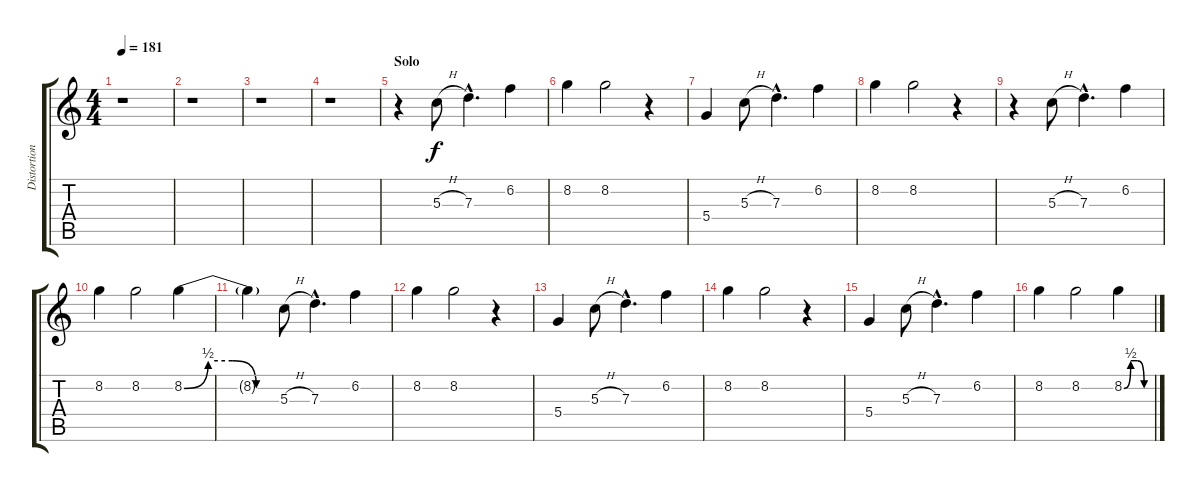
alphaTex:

\track ("Distortion Guitar" "Distortion") {instrument overdrivenguitar}
\staff {score tabs}
\tuning (E4 B3 G3 D3 A2 E2) {hide}
\ts (4 4)
\tempo 181
\clef g2
\ks c
r.1{dy f} |
r.1 |
r.1 |
r.1 |
\section ("" "Solo")
r.4 5.3{h}.8 7.3{hac}.4{d} 6.2.4 |
8.2.4 8.2.2 r.4 |
5.4.4 5.3{h}.8 7.3{hac}.4{d} 6.2.4 |
8.2.4 8.2.2 r.4 |
r.4 5.3{h}.8 7.3{hac}.4{d} 6.2.4 |
8.2.4 8.2.2 8.2{be (custom 0 0 15 2 30 2 45 0 60 0)}.4 |
8.2{t}.4 5.3{h}.8 7.3{hac}.4{d} 6.2.4 |
8.2.4 8.2.2 r.4 |
5.4.4 5.3{h}.8 7.3{hac}.4{d} 6.2.4 |
8.2.4 8.2.2 r.4 |
5.4.4 5.3{h}.8 7.3{hac}.4{d} 6.2.4 |
8.2.4 8.2.2 8.2{be (custom 0 0 15 2 30 2 45 0 60 0)}.4
